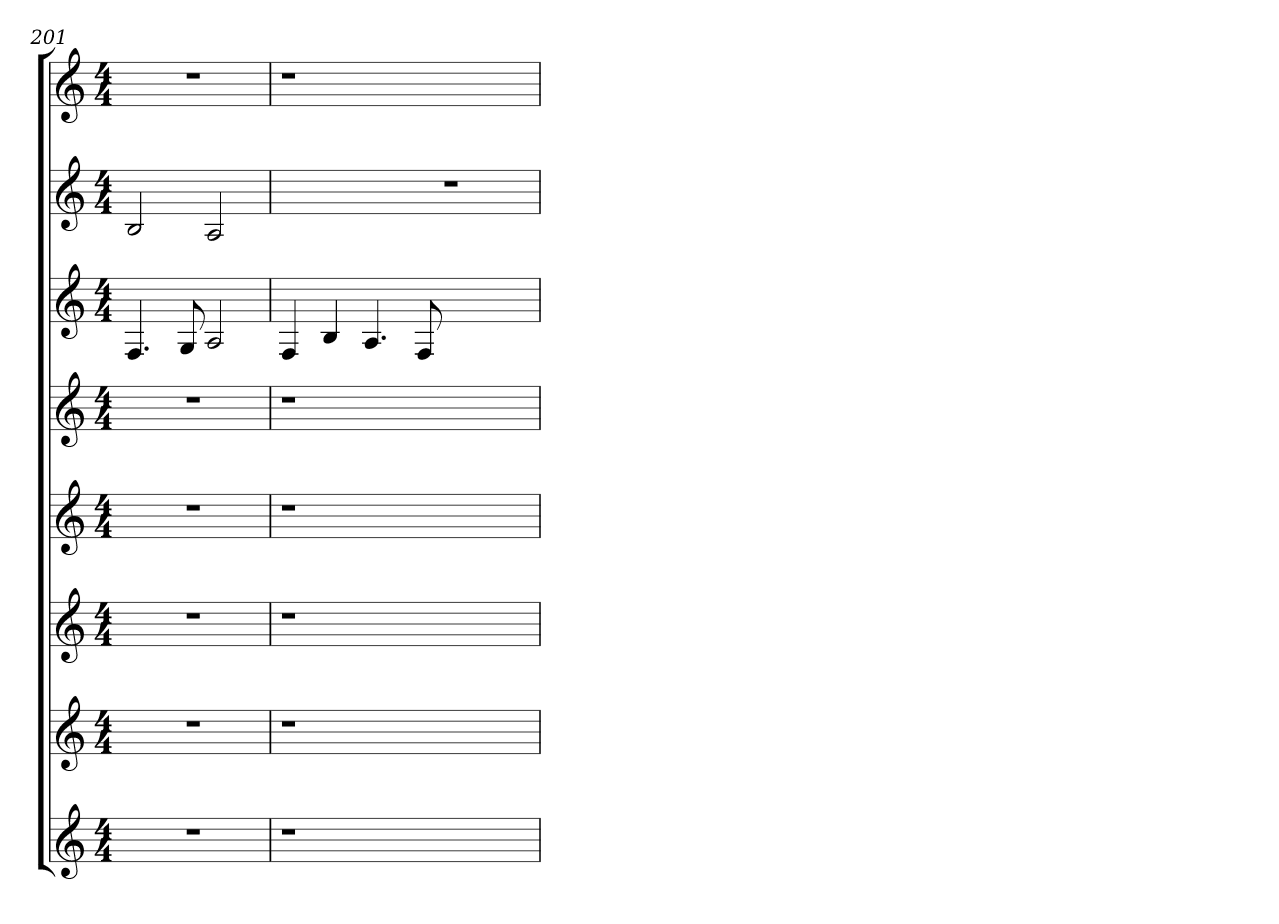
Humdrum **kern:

**kern	**kern	**kern	**kern	**kern	**kern	**kern	**kern
*part8	*part7	*part6	*part5	*part4	*part3	*part2	*part1
*staff8	*staff7	*staff6	*staff5	*staff4	*staff3	*staff2	*staff1
*clefG2	*clefG2	*clefG2	*clefG2	*clefG2	*clefG2	*clefG2	*clefG2
*k[]	*k[]	*k[]	*k[]	*k[]	*k[]	*k[]	*k[]
*M4/4	*M4/4	*M4/4	*M4/4	*M4/4	*M4/4	*M4/4	*M4/4
=201	=201	=201	=201	=201	=201	=201	=201
1r	1r	1r	1r	1r	4.F/	2B/	1r
.	.	.	.	.	8G/	.	.
.	.	.	.	.	2A/	2A/	.
=202	=202	=202	=202	=202	=202	=202	=202
1r	1r	1r	1r	1r	4F/	1ryy	1r
.	.	.	.	.	4B/	.	.
.	.	.	.	.	4.A/	.	.
.	.	.	.	.	8F/	.	.
1ryy	1ryy	1ryy	1ryy	1ryy	1ryy	1r	1ryy
=	=	=	=	=	=	=	=
*-	*-	*-	*-	*-	*-	*-	*-
